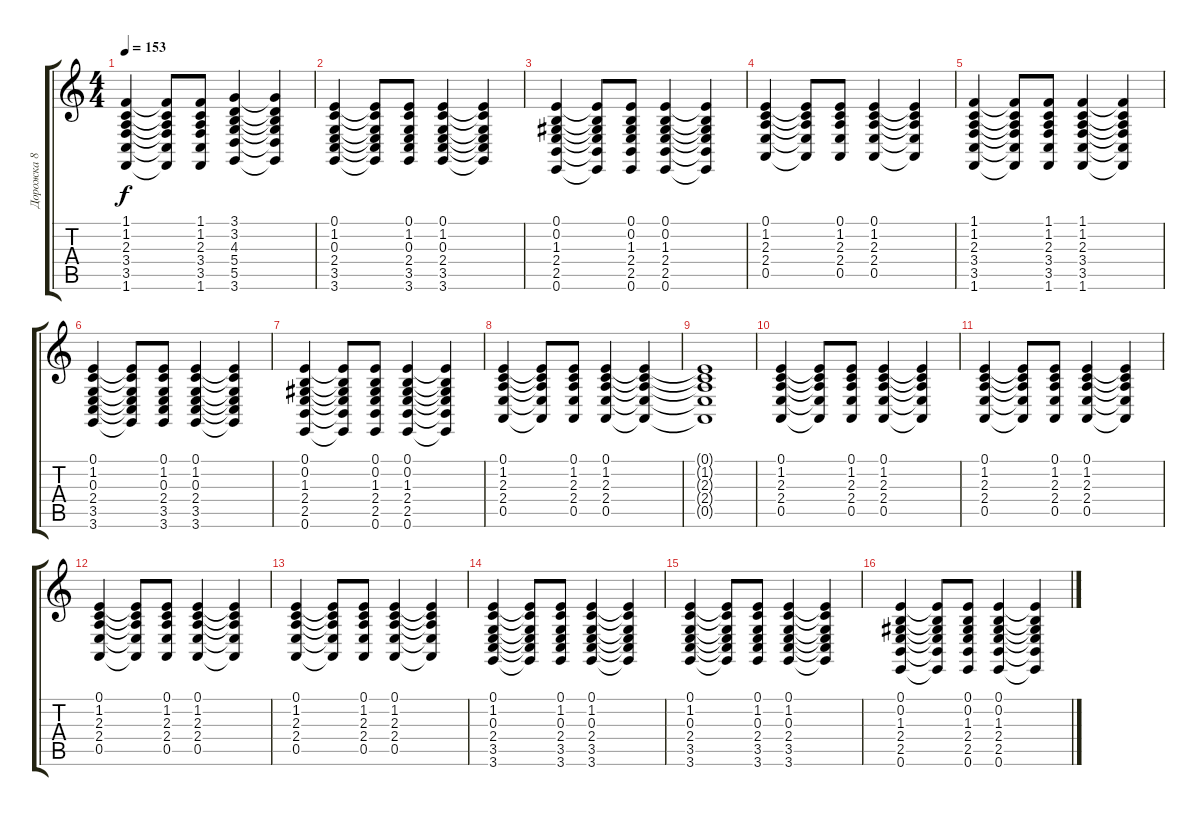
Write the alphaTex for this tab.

\track ("Дорожка 8" "Дорожка 8") {instrument churchorgan}
\staff {score tabs}
\tuning (E4 B3 G3 D3 A2 E2) {hide}
\ts (4 4)
\tempo 153
\clef g2
\ks c
(1.1 1.2 2.3 3.4 3.5 1.6).4{dy f} (1.1{t} 1.2{t} 2.3{t} 3.4{t} 3.5{t} 1.6{t}).8 (1.1 1.2 2.3 3.4 3.5 1.6).8 (3.1 3.2 4.3 5.4 5.5 3.6).4 (3.1{t} 3.2{t} 4.3{t} 5.4{t} 5.5{t} 3.6{t}).4 |
(0.1 1.2 0.3 2.4 3.5 3.6).4 (0.1{t} 1.2{t} 0.3{t} 2.4{t} 3.5{t} 3.6{t}).8 (0.1 1.2 0.3 2.4 3.5 3.6).8 (0.1 1.2 0.3 2.4 3.5 3.6).4 (0.1{t} 1.2{t} 0.3{t} 2.4{t} 3.5{t} 3.6{t}).4 |
(0.1 0.2 1.3 2.4 2.5 0.6).4 (0.1{t} 0.2{t} 1.3{t} 2.4{t} 2.5{t} 0.6{t}).8 (0.1 0.2 1.3 2.4 2.5 0.6).8 (0.1 0.2 1.3 2.4 2.5 0.6).4 (0.1{t} 0.2{t} 1.3{t} 2.4{t} 2.5{t} 0.6{t}).4 |
(0.1 1.2 2.3 2.4 0.5).4 (0.1{t} 1.2{t} 2.3{t} 2.4{t} 0.5{t}).8 (0.1 1.2 2.3 2.4 0.5).8 (0.1 1.2 2.3 2.4 0.5).4 (0.1{t} 1.2{t} 2.3{t} 2.4{t} 0.5{t}).4 |
(1.1 1.2 2.3 3.4 3.5 1.6).4 (1.1{t} 1.2{t} 2.3{t} 3.4{t} 3.5{t} 1.6{t}).8 (1.1 1.2 2.3 3.4 3.5 1.6).8 (1.1 1.2 2.3 3.4 3.5 1.6).4 (1.1{t} 1.2{t} 2.3{t} 3.4{t} 3.5{t} 1.6{t}).4 |
(0.1 1.2 0.3 2.4 3.5 3.6).4 (0.1{t} 1.2{t} 0.3{t} 2.4{t} 3.5{t} 3.6{t}).8 (0.1 1.2 0.3 2.4 3.5 3.6).8 (0.1 1.2 0.3 2.4 3.5 3.6).4 (0.1{t} 1.2{t} 0.3{t} 2.4{t} 3.5{t} 3.6{t}).4 |
(0.1 0.2 1.3 2.4 2.5 0.6).4 (0.1{t} 0.2{t} 1.3{t} 2.4{t} 2.5{t} 0.6{t}).8 (0.1 0.2 1.3 2.4 2.5 0.6).8 (0.1 0.2 1.3 2.4 2.5 0.6).4 (0.1{t} 0.2{t} 1.3{t} 2.4{t} 2.5{t} 0.6{t}).4 |
(0.1 1.2 2.3 2.4 0.5).4 (0.1{t} 1.2{t} 2.3{t} 2.4{t} 0.5{t}).8 (0.1 1.2 2.3 2.4 0.5).8 (0.1 1.2 2.3 2.4 0.5).4 (0.1{t} 1.2{t} 2.3{t} 2.4{t} 0.5{t}).4 |
(0.1{t} 1.2{t} 2.3{t} 2.4{t} 0.5{t}).1 |
(0.1 1.2 2.3 2.4 0.5).4 (0.1{t} 1.2{t} 2.3{t} 2.4{t} 0.5{t}).8 (0.1 1.2 2.3 2.4 0.5).8 (0.1 1.2 2.3 2.4 0.5).4 (0.1{t} 1.2{t} 2.3{t} 2.4{t} 0.5{t}).4 |
(0.1 1.2 2.3 2.4 0.5).4 (0.1{t} 1.2{t} 2.3{t} 2.4{t} 0.5{t}).8 (0.1 1.2 2.3 2.4 0.5).8 (0.1 1.2 2.3 2.4 0.5).4 (0.1{t} 1.2{t} 2.3{t} 2.4{t} 0.5{t}).4 |
(0.1 1.2 2.3 2.4 0.5).4 (0.1{t} 1.2{t} 2.3{t} 2.4{t} 0.5{t}).8 (0.1 1.2 2.3 2.4 0.5).8 (0.1 1.2 2.3 2.4 0.5).4 (0.1{t} 1.2{t} 2.3{t} 2.4{t} 0.5{t}).4 |
(0.1 1.2 2.3 2.4 0.5).4 (0.1{t} 1.2{t} 2.3{t} 2.4{t} 0.5{t}).8 (0.1 1.2 2.3 2.4 0.5).8 (0.1 1.2 2.3 2.4 0.5).4 (0.1{t} 1.2{t} 2.3{t} 2.4{t} 0.5{t}).4 |
(0.1 1.2 0.3 2.4 3.5 3.6).4 (0.1{t} 1.2{t} 0.3{t} 2.4{t} 3.5{t} 3.6{t}).8 (0.1 1.2 0.3 2.4 3.5 3.6).8 (0.1 1.2 0.3 2.4 3.5 3.6).4 (0.1{t} 1.2{t} 0.3{t} 2.4{t} 3.5{t} 3.6{t}).4 |
(0.1 1.2 0.3 2.4 3.5 3.6).4 (0.1{t} 1.2{t} 0.3{t} 2.4{t} 3.5{t} 3.6{t}).8 (0.1 1.2 0.3 2.4 3.5 3.6).8 (0.1 1.2 0.3 2.4 3.5 3.6).4 (0.1{t} 1.2{t} 0.3{t} 2.4{t} 3.5{t} 3.6{t}).4 |
(0.1 0.2 1.3 2.4 2.5 0.6).4 (0.1{t} 0.2{t} 1.3{t} 2.4{t} 2.5{t} 0.6{t}).8 (0.1 0.2 1.3 2.4 2.5 0.6).8 (0.1 0.2 1.3 2.4 2.5 0.6).4 (0.1{t} 0.2{t} 1.3{t} 2.4{t} 2.5{t} 0.6{t}).4
